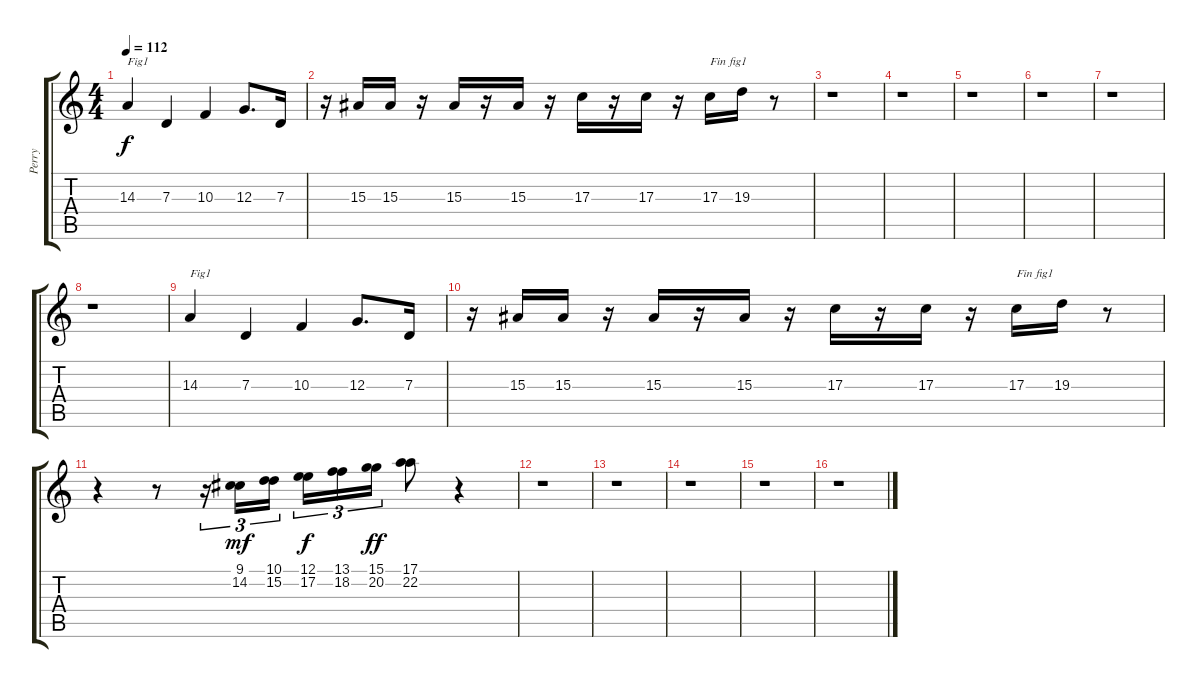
\track ("Perry" "Perry") {instrument stringensemble1}
\staff {score tabs}
\tuning (E4 B3 G3 D3 A2 E2) {hide}
\ts (4 4)
\tempo 112
\clef g2
\ks c
14.3.4{txt "Fig1" dy f} 7.3.4 10.3.4 12.3.8{d} 7.3.16 |
r.16 15.3.16 15.3.16 r.16 15.3.16 r.16 15.3.16 r.16 17.3.16 r.16 17.3.16 r.16 17.3.16{txt "Fin fig1"} 19.3.16 r.8 |
r.1 |
r.1 |
r.1 |
r.1 |
r.1 |
r.1 |
14.3.4{txt "Fig1"} 7.3.4 10.3.4 12.3.8{d} 7.3.16 |
r.16 15.3.16 15.3.16 r.16 15.3.16 r.16 15.3.16 r.16 17.3.16 r.16 17.3.16 r.16 17.3.16{txt "Fin fig1"} 19.3.16 r.8 |
r.4 r.8 r.16{tu (3 2)} (9.1 14.2).16{tu (3 2) dy mf instrument tremolostrings} (10.1 15.2).16{tu (3 2)} (12.1 17.2).16{tu (3 2) dy f} (13.1 18.2).16{tu (3 2)} (15.1 20.2).16{tu (3 2) dy ff} (17.1 22.2).8 r.4{instrument stringensemble1} |
r.1 |
r.1 |
r.1 |
r.1 |
r.1
